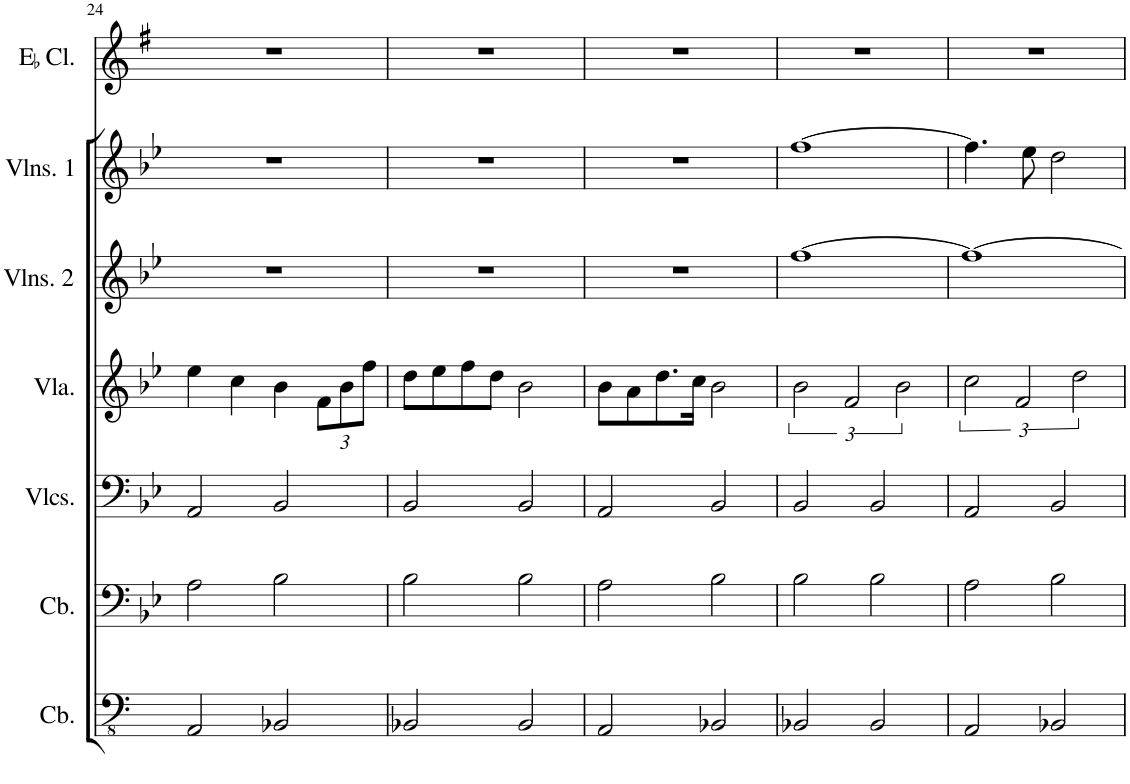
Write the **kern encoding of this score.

**kern	**kern	**kern	**kern	**kern	**kern	**kern
*part7	*part6	*part5	*part4	*part3	*part2	*part1
*staff7	*staff6	*staff5	*staff4	*staff3	*staff2	*staff1
*I"Contrabass	*I"Contrabass	*I"Violoncellos	*I"Viola	*I"Violins 2	*I"Violins 1	*I"E Clarinet
*I'Cb.	*I'Cb.	*I'Vlcs.	*I'Vla.	*I'Vlns. 2	*I'Vlns. 1	*
!!LO:PB:g=z
*clefFv4	*clefF4	*clefF4	*clefG2	*clefG2	*clefG2	*clefG2
*Trd7c12	*Trd7c12	*	*	*	*	*Trd-2c-3
*k[]	*k[b-e-]	*k[b-e-]	*k[b-e-]	*k[b-e-]	*k[b-e-]	*k[f#]
=24	=24	=24	=24	=24	=24	=24
2AAA/	2A\	2AA/	4ee-\	1r	1r	1r
.	.	.	4cc\	.	.	.
2BBB-X/	2B-\	2BB-/	4b-\	.	.	.
*	*	*	*Xbrackettup	*	*	*
.	.	.	12f\L	.	.	.
.	.	.	12b-\	.	.	.
.	.	.	12ff\J	.	.	.
=25	=25	=25	=25	=25	=25	=25
2BBB-X/	2B-\	2BB-/	8dd\L	1r	1r	1r
.	.	.	8ee-\	.	.	.
.	.	.	8ff\	.	.	.
.	.	.	8dd\J	.	.	.
2BBB-/	2B-\	2BB-/	2b-\	.	.	.
=26	=26	=26	=26	=26	=26	=26
2AAA/	2A\	2AA/	8b-\L	1r	1r	1r
.	.	.	8a\	.	.	.
.	.	.	8.dd\	.	.	.
.	.	.	16cc\Jk	.	.	.
2BBB-X/	2B-\	2BB-/	2b-\	.	.	.
=27	=27	=27	=27	=27	=27	=27
*	*	*	*brackettup	*	*	*
2BBB-X/	2B-\	2BB-/	3b-\	[1ff	[1ff	1r
.	.	.	3f/	.	.	.
2BBB-/	2B-\	2BB-/	.	.	.	.
.	.	.	3b-\	.	.	.
=28	=28	=28	=28	=28	=28	=28
2AAA/	2A\	2AA/	3cc\	1ff_	4.ff\]	1r
.	.	.	3f/	.	.	.
.	.	.	.	.	8ee-\	.
2BBB-X/	2B-\	2BB-/	.	.	2dd\	.
.	.	.	3dd\	.	.	.
=	=	=	=	=	=	=
*-	*-	*-	*-	*-	*-	*-
